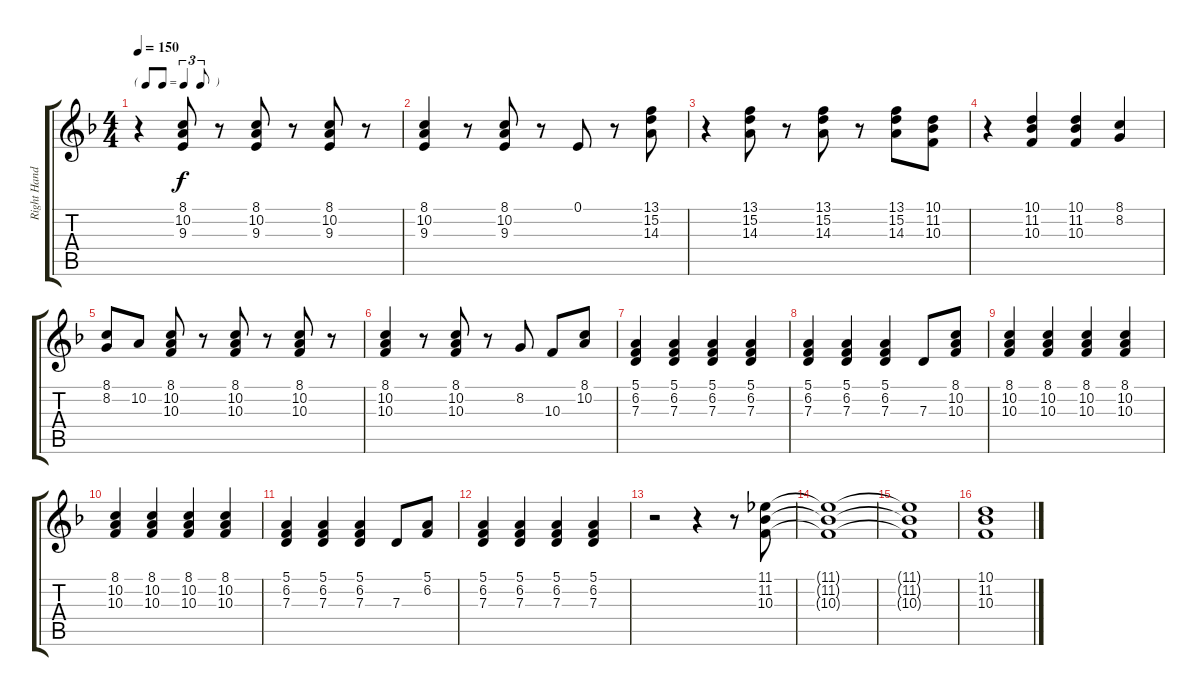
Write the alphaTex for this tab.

\track ("Right Hand" "Right Hand") {instrument brightacousticpiano}
\staff {score tabs}
\tuning (E4 B3 G3 D3 A2 E2) {hide}
\ts (4 4)
\tf triplet8th
\tempo 150
\clef g2
\ks f
r.4{dy f} (8.1 10.2 9.3).8 r.8 (8.1 10.2 9.3).8 r.8 (8.1 10.2 9.3).8 r.8 |
(8.1 10.2 9.3).4 r.8 (8.1 10.2 9.3).8 r.8 0.1.8 r.8 (13.1 15.2 14.3).8 |
r.4 (13.1 15.2 14.3).8 r.8 (13.1 15.2 14.3).8 r.8 (13.1 15.2 14.3).8 (10.1 11.2 10.3).8 |
r.4 (10.1 11.2 10.3).4 (10.1 11.2 10.3).4 (8.1 8.2).4 |
(8.1 8.2).8 10.2.8 (8.1 10.2 10.3).8 r.8 (8.1 10.2 10.3).8 r.8 (8.1 10.2 10.3).8 r.8 |
(8.1 10.2 10.3).4 r.8 (8.1 10.2 10.3).8 r.8 8.2.8 10.3.8 (8.1 10.2).8 |
(5.1 6.2 7.3).4 (5.1 6.2 7.3).4 (5.1 6.2 7.3).4 (5.1 6.2 7.3).4 |
(5.1 6.2 7.3).4 (5.1 6.2 7.3).4 (5.1 6.2 7.3).4 7.3.8 (8.1 10.2 10.3).8 |
(8.1 10.2 10.3).4 (8.1 10.2 10.3).4 (8.1 10.2 10.3).4 (8.1 10.2 10.3).4 |
(8.1 10.2 10.3).4 (8.1 10.2 10.3).4 (8.1 10.2 10.3).4 (8.1 10.2 10.3).4 |
(5.1 6.2 7.3).4 (5.1 6.2 7.3).4 (5.1 6.2 7.3).4 7.3.8 (5.1 6.2).8 |
(5.1 6.2 7.3).4 (5.1 6.2 7.3).4 (5.1 6.2 7.3).4 (5.1 6.2 7.3).4 |
r.2 r.4 r.8 (11.1 11.2 10.3).8 |
(11.1{t} 11.2{t} 10.3{t}).1 |
(11.1{t} 11.2{t} 10.3{t}).1 |
(10.1 11.2 10.3).1
